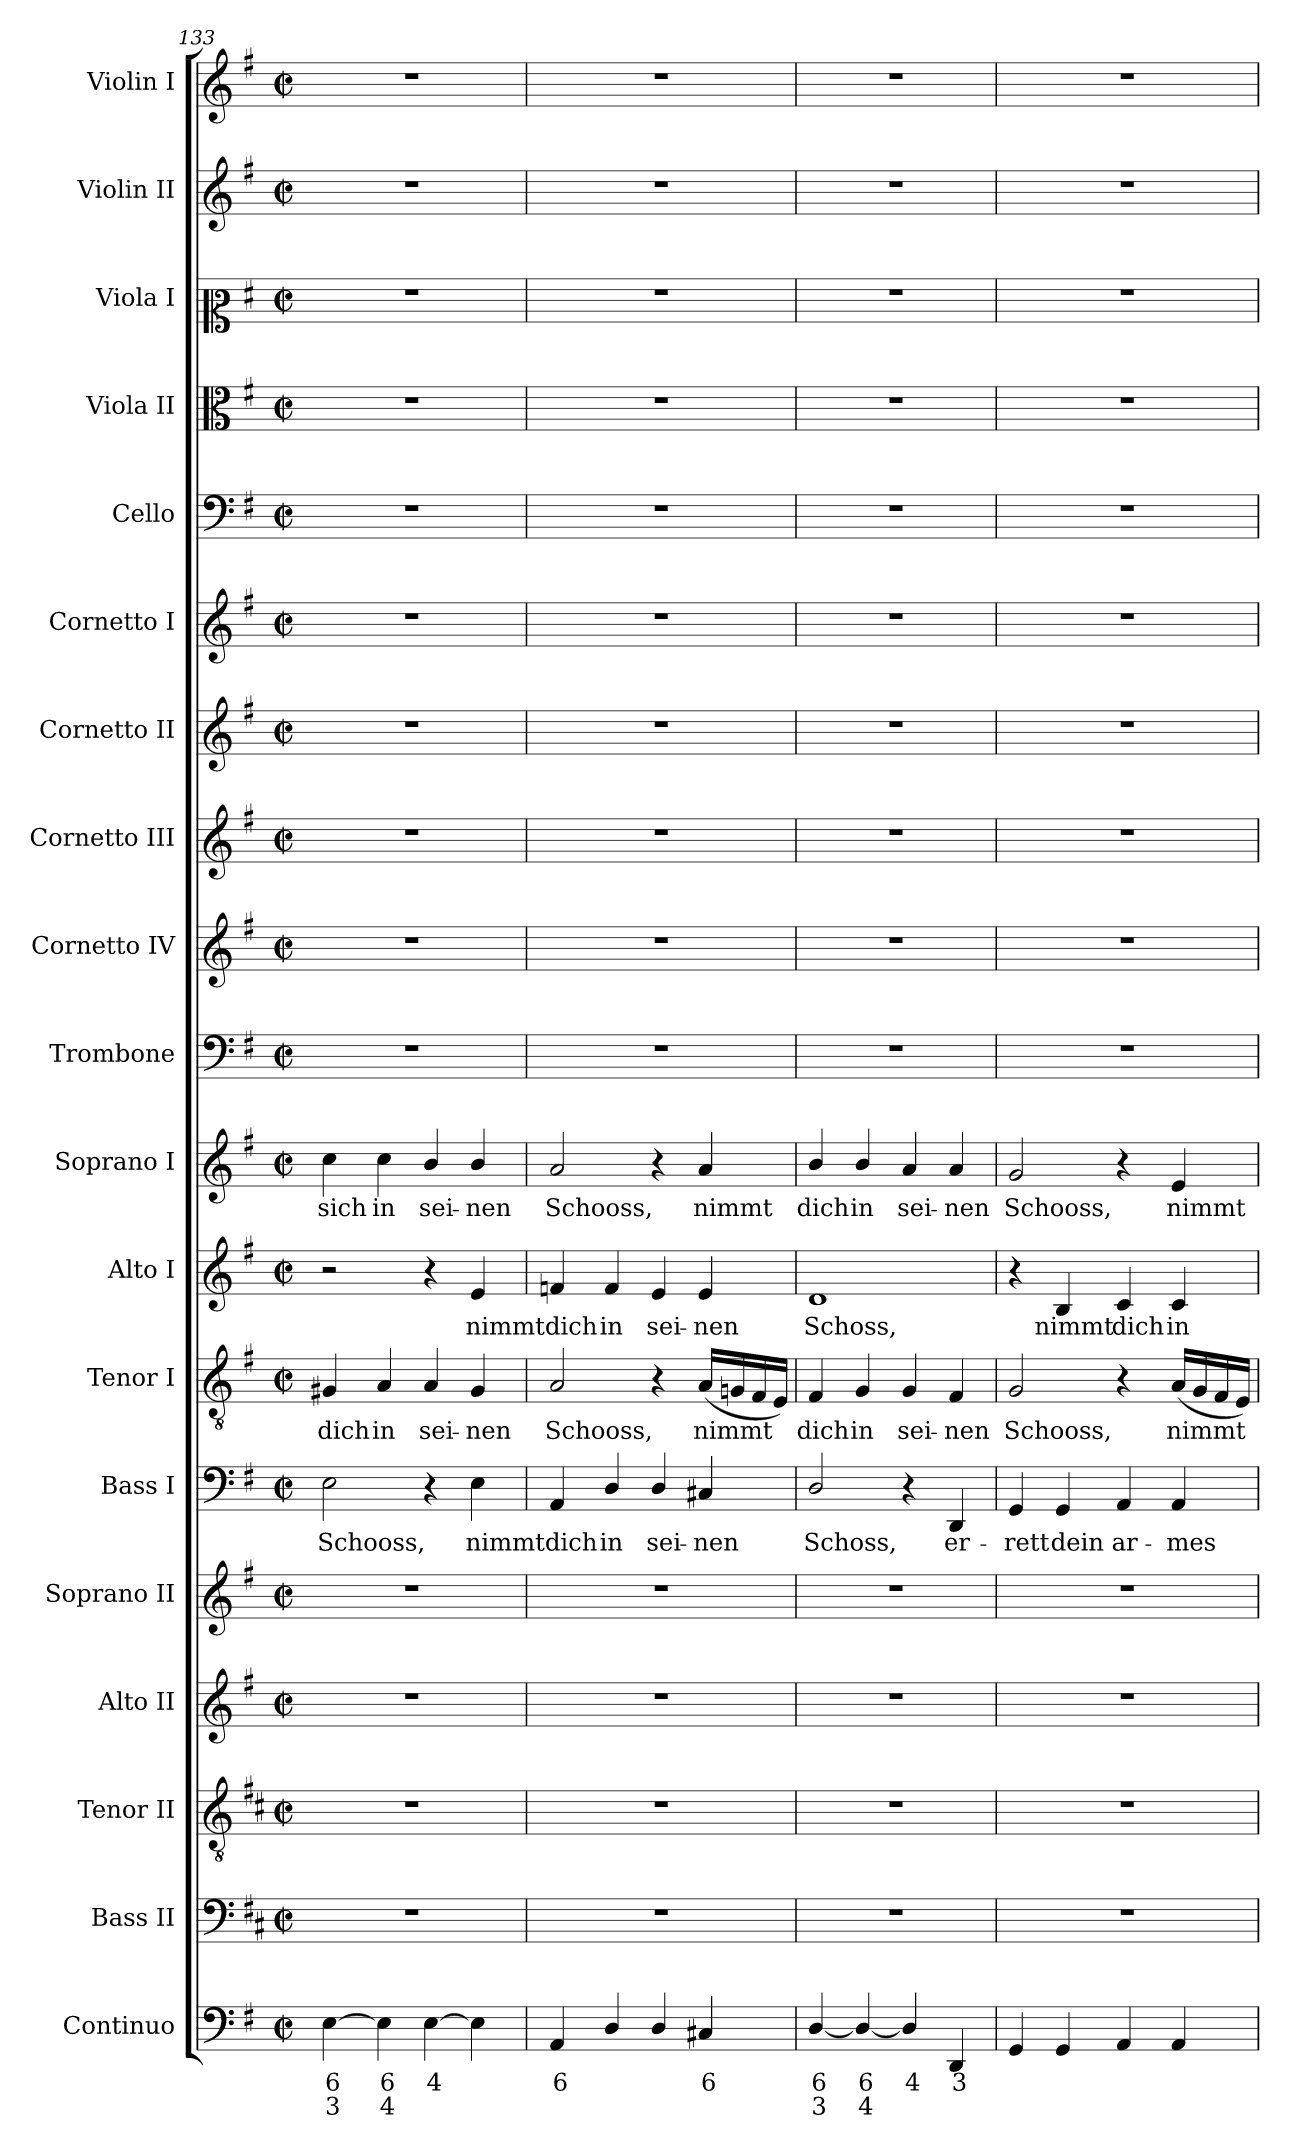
**kern	**text	**text	**kern	**kern	**kern	**kern	**kern	**text	**kern	**text	**kern	**text	**kern	**text	**kern	**kern	**kern	**kern	**kern	**kern	**kern	**kern	**kern	**kern
*part19	*part19	*part19	*part18	*part17	*part16	*part15	*part14	*part14	*part13	*part13	*part12	*part12	*part11	*part11	*part10	*part9	*part8	*part7	*part6	*part5	*part4	*part3	*part2	*part1
*staff19	*staff19	*staff19	*staff18	*staff17	*staff16	*staff15	*staff14	*staff14	*staff13	*staff13	*staff12	*staff12	*staff11	*staff11	*staff10	*staff9	*staff8	*staff7	*staff6	*staff5	*staff4	*staff3	*staff2	*staff1
*I"Continuo	*	*	*I"Bass II	*I"Tenor II	*I"Alto II	*I"Soprano II	*I"Bass I	*	*I"Tenor I	*	*I"Alto I	*	*I"Soprano I	*	*I"Trombone	*I"Cornetto IV	*I"Cornetto III	*I"Cornetto II	*I"Cornetto I	*I"Cello	*I"Viola II	*I"Viola I	*I"Violin II	*I"Violin I
*	*	*	*I'B II	*I'T II	*I'A II	*I'S II	*I'B I	*	*I'T I	*	*I'A I	*	*I'S I	*	*I'Tb	*I'Cn IV	*I'Cn III	*I'Cn II	*I'Cn I	*	*I'Vl II	*I'Vl I	*I'Vn II	*I'Vn I
!!LO:LB:g=z
*clefF4	*	*	*clefF4	*clefGv2	*clefG2	*clefG2	*clefF4	*	*clefGv2	*	*clefG2	*	*clefG2	*	*clefF4	*clefG2	*clefG2	*clefG2	*clefG2	*clefF4	*clefC3	*clefC2	*clefG2	*clefG2
*	*	*	*ITrd4c7	*ITrd4c7	*	*	*	*	*	*	*	*	*	*	*	*	*	*	*	*	*	*	*	*
*k[f#]	*	*	*k[f#]	*k[f#]	*k[f#]	*k[f#]	*k[f#]	*	*k[f#]	*	*k[f#]	*	*k[f#]	*	*k[f#]	*k[f#]	*k[f#]	*k[f#]	*k[f#]	*k[f#]	*k[f#]	*k[f#]	*k[f#]	*k[f#]
*G:	*	*	*G:	*G:	*G:	*G:	*G:	*	*G:	*	*G:	*	*G:	*	*G:	*G:	*G:	*G:	*G:	*G:	*G:	*G:	*G:	*G:
*M2/2	*	*	*M2/2	*M2/2	*M2/2	*M2/2	*M2/2	*	*M2/2	*	*M2/2	*	*M2/2	*	*M2/2	*M2/2	*M2/2	*M2/2	*M2/2	*M2/2	*M2/2	*M2/2	*M2/2	*M2/2
*met(c|)	*	*	*met(c|)	*met(c|)	*met(c|)	*met(c|)	*met(c|)	*	*met(c|)	*	*met(c|)	*	*met(c|)	*	*met(c|)	*met(c|)	*met(c|)	*met(c|)	*met(c|)	*met(c|)	*met(c|)	*met(c|)	*met(c|)	*met(c|)
=133	=133	=133	=133	=133	=133	=133	=133	=133	=133	=133	=133	=133	=133	=133	=133	=133	=133	=133	=133	=133	=133	=133	=133	=133
!	!LO:LY:b	!LO:LY:b	!	!	!	!	!	!LO:LY:b	!	!LO:LY:b	!	!	!	!LO:LY:b	!	!	!	!	!	!	!	!	!	!
[4E	6	3	1r	1r	1r	1r	2E	Schooss,	4G#X	dich	2r	.	4cc	sich	1r	1r	1r	1r	1r	1r	1r	1r	1r	1r
!	!LO:LY:b	!LO:LY:b	!	!	!	!	!	!	!	!LO:LY:b	!	!	!	!LO:LY:b	!	!	!	!	!	!	!	!	!	!
4E]	6	4	.	.	.	.	.	.	4A	in	.	.	4cc	in	.	.	.	.	.	.	.	.	.	.
!	!LO:LY:b	!	!	!	!	!	!	!	!	!LO:LY:b	!	!	!	!LO:LY:b	!	!	!	!	!	!	!	!	!	!
[4E	4	.	.	.	.	.	4r	.	4A	sei-	4r	.	4b/	sei-	.	.	.	.	.	.	.	.	.	.
!	!	!	!	!	!	!	!	!LO:LY:b	!	!LO:LY:b	!	!LO:LY:b	!	!LO:LY:b	!	!	!	!	!	!	!	!	!	!
4E]	.	.	.	.	.	.	4E	nimmt	4G#	-nen	4e	nimmt	4b/	-nen	.	.	.	.	.	.	.	.	.	.
=134	=134	=134	=134	=134	=134	=134	=134	=134	=134	=134	=134	=134	=134	=134	=134	=134	=134	=134	=134	=134	=134	=134	=134	=134
!	!LO:LY:b	!	!	!	!	!	!	!LO:LY:b	!	!LO:LY:b	!	!LO:LY:b	!	!LO:LY:b	!	!	!	!	!	!	!	!	!	!
4AA	6	.	1r	1r	1r	1r	4AA	dich	2A	Schooss,	4fn	dich	2a	Schooss,	1r	1r	1r	1r	1r	1r	1r	1r	1r	1r
!	!	!	!	!	!	!	!	!LO:LY:b	!	!	!	!LO:LY:b	!	!	!	!	!	!	!	!	!	!	!	!
4D/	.	.	.	.	.	.	4D/	in	.	.	4f	in	.	.	.	.	.	.	.	.	.	.	.	.
!	!	!	!	!	!	!	!	!LO:LY:b	!	!	!	!LO:LY:b	!	!	!	!	!	!	!	!	!	!	!	!
4D/	.	.	.	.	.	.	4D/	sei-	4r	.	4e	sei-	4r	.	.	.	.	.	.	.	.	.	.	.
!	!LO:LY:b	!	!	!	!	!	!	!LO:LY:b	!	!LO:LY:b	!	!LO:LY:b	!	!LO:LY:b	!	!	!	!	!	!	!	!	!	!
4C#X	6	.	.	.	.	.	4C#X	-nen	(<16ALL	nimmt	4e	-nen	4a	nimmt	.	.	.	.	.	.	.	.	.	.
.	.	.	.	.	.	.	.	.	16Gn	.	.	.	.	.	.	.	.	.	.	.	.	.	.	.
.	.	.	.	.	.	.	.	.	16F#	.	.	.	.	.	.	.	.	.	.	.	.	.	.	.
.	.	.	.	.	.	.	.	.	16EJJ)	.	.	.	.	.	.	.	.	.	.	.	.	.	.	.
=135	=135	=135	=135	=135	=135	=135	=135	=135	=135	=135	=135	=135	=135	=135	=135	=135	=135	=135	=135	=135	=135	=135	=135	=135
!	!LO:LY:b	!LO:LY:b	!	!	!	!	!	!LO:LY:b	!	!LO:LY:b	!	!LO:LY:b	!	!LO:LY:b	!	!	!	!	!	!	!	!	!	!
[4D/	6	3	1r	1r	1r	1r	2D/	Schoss,	4F#	dich	1d	Schoss,	4b/	dich	1r	1r	1r	1r	1r	1r	1r	1r	1r	1r
!	!LO:LY:b	!LO:LY:b	!	!	!	!	!	!	!	!LO:LY:b	!	!	!	!LO:LY:b	!	!	!	!	!	!	!	!	!	!
4D/_	6	4	.	.	.	.	.	.	4G	in	.	.	4b/	in	.	.	.	.	.	.	.	.	.	.
!	!LO:LY:b	!	!	!	!	!	!	!	!	!LO:LY:b	!	!	!	!LO:LY:b	!	!	!	!	!	!	!	!	!	!
4D/]	4	.	.	.	.	.	4r	.	4G	sei-	.	.	4a	sei-	.	.	.	.	.	.	.	.	.	.
!	!LO:LY:b	!	!	!	!	!	!	!LO:LY:b	!	!LO:LY:b	!	!	!	!LO:LY:b	!	!	!	!	!	!	!	!	!	!
4DD	3	.	.	.	.	.	4DD	er-	4F#	-nen	.	.	4a	-nen	.	.	.	.	.	.	.	.	.	.
=136	=136	=136	=136	=136	=136	=136	=136	=136	=136	=136	=136	=136	=136	=136	=136	=136	=136	=136	=136	=136	=136	=136	=136	=136
!	!	!	!	!	!	!	!	!LO:LY:b	!	!LO:LY:b	!	!	!	!LO:LY:b	!	!	!	!	!	!	!	!	!	!
4GG	.	.	1r	1r	1r	1r	4GG	-rett	2G	Schooss,	4r	.	2g	Schooss,	1r	1r	1r	1r	1r	1r	1r	1r	1r	1r
!	!	!	!	!	!	!	!	!LO:LY:b	!	!	!	!LO:LY:b	!	!	!	!	!	!	!	!	!	!	!	!
4GG	.	.	.	.	.	.	4GG	dein	.	.	4B	nimmt	.	.	.	.	.	.	.	.	.	.	.	.
!	!	!	!	!	!	!	!	!LO:LY:b	!	!	!	!LO:LY:b	!	!	!	!	!	!	!	!	!	!	!	!
4AA	.	.	.	.	.	.	4AA	ar-	4r	.	4c	dich	4r	.	.	.	.	.	.	.	.	.	.	.
!	!	!	!	!	!	!	!	!LO:LY:b	!	!LO:LY:b	!	!LO:LY:b	!	!LO:LY:b	!	!	!	!	!	!	!	!	!	!
4AA	.	.	.	.	.	.	4AA	-mes	(<16ALL	nimmt	4c	in	4e	nimmt	.	.	.	.	.	.	.	.	.	.
.	.	.	.	.	.	.	.	.	16G	.	.	.	.	.	.	.	.	.	.	.	.	.	.	.
.	.	.	.	.	.	.	.	.	16F#	.	.	.	.	.	.	.	.	.	.	.	.	.	.	.
.	.	.	.	.	.	.	.	.	16EJJ)	.	.	.	.	.	.	.	.	.	.	.	.	.	.	.
=	=	=	=	=	=	=	=	=	=	=	=	=	=	=	=	=	=	=	=	=	=	=	=	=
*-	*-	*-	*-	*-	*-	*-	*-	*-	*-	*-	*-	*-	*-	*-	*-	*-	*-	*-	*-	*-	*-	*-	*-	*-
